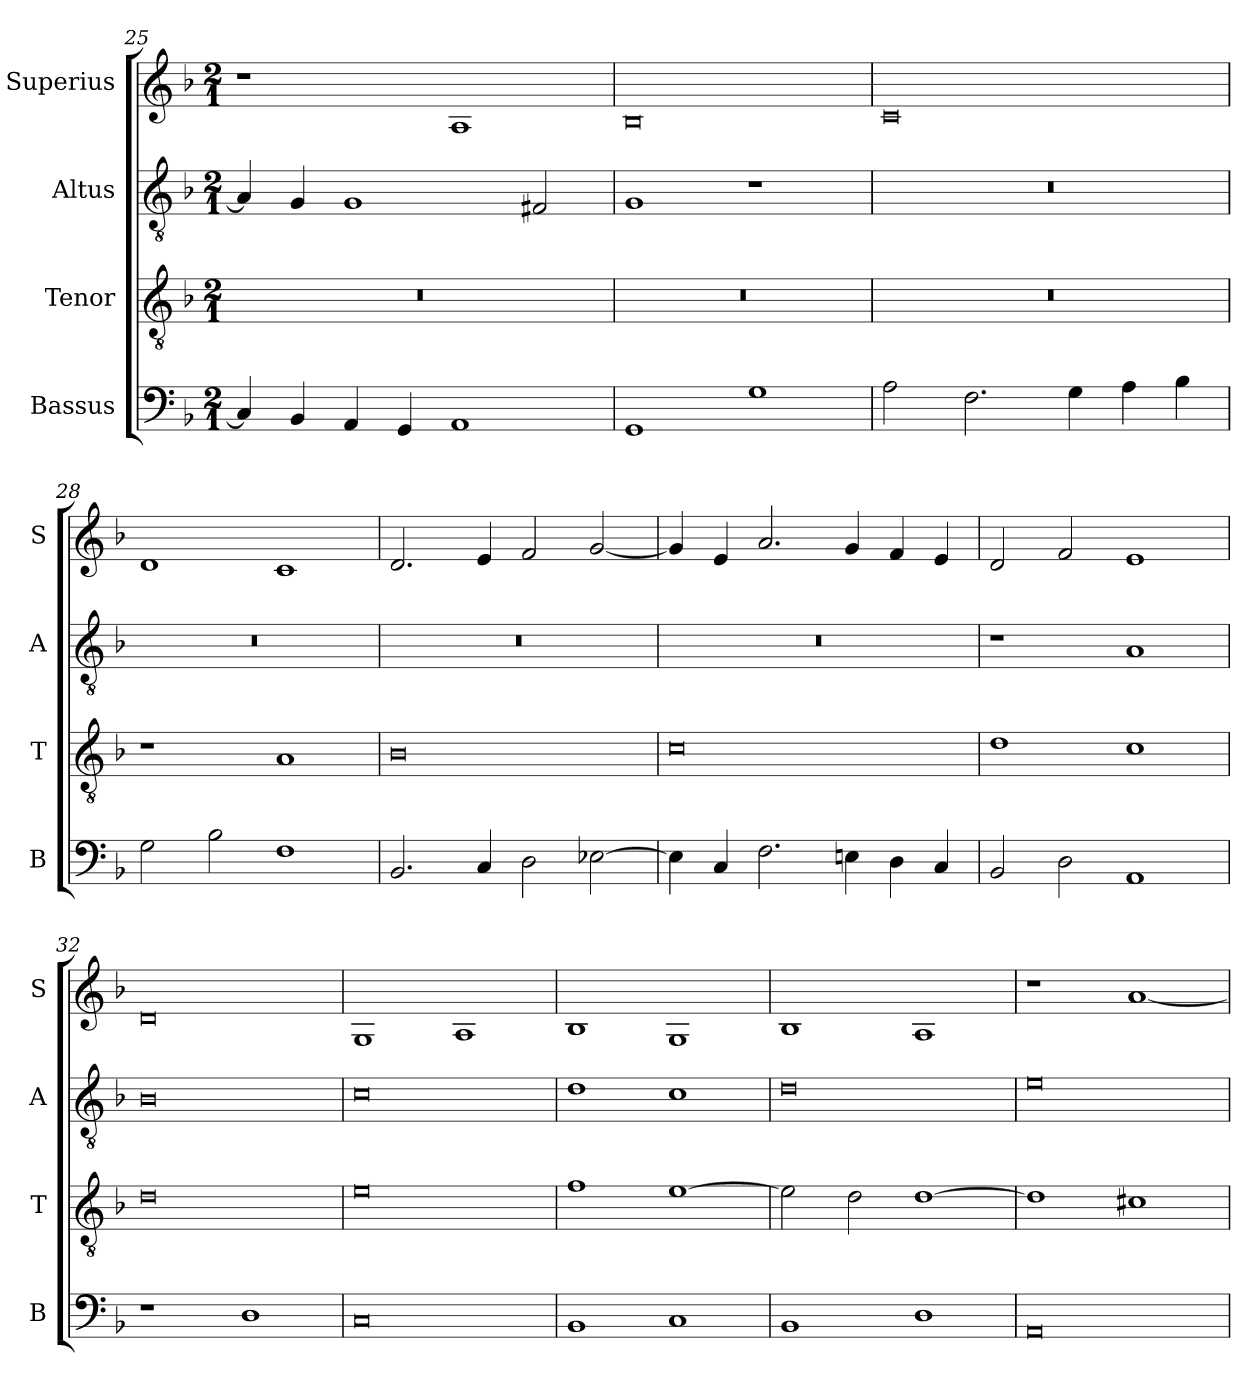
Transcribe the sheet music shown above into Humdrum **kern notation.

**kern	**kern	**kern	**kern
*part4	*part3	*part2	*part1
*staff4	*staff3	*staff2	*staff1
*I"Bassus	*I"Tenor	*I"Altus	*I"Superius
*I'B	*I'T	*I'A	*I'S
*clefF4	*clefGv2	*clefGv2	*clefG2
*k[b-]	*k[b-]	*k[b-]	*k[b-]
*M2/1	*M2/1	*M2/1	*M2/1
=25	=25	=25	=25
4C/]	0r	4A/]	1r
4BB-/	.	4G/	.
4AA/	.	1G	.
4GG/	.	.	.
1AA	.	.	1A
.	.	2F#X/	.
=26	=26	=26	=26
1GG	0r	1G	0B-
1G	.	1r	.
=27	=27	=27	=27
2A\	0r	0r	0c
2.F\	.	.	.
4G\	.	.	.
4A\	.	.	.
4B-\	.	.	.
=28	=28	=28	=28
2G\	1r	0r	1d
2B-\	.	.	.
1F	1A	.	1c
=29	=29	=29	=29
2.BB-/	0B-	0r	2.d/
4C/	.	.	4e/
2D\	.	.	2f/
[2E-X\	.	.	[2g/
=30	=30	=30	=30
4E-\]	0c	0r	4g/]
4C/	.	.	4e/
2.F\	.	.	2.a/
4En\	.	.	4g/
4D\	.	.	4f/
4C/	.	.	4e/
=31	=31	=31	=31
2BB-/	1d	1r	2d/
2D\	.	.	2f/
1AA	1c	1A	1e
=32	=32	=32	=32
1r	0d	0B-	0d
1D	.	.	.
=33	=33	=33	=33
0C	0e	0c	1G
.	.	.	1A
=34	=34	=34	=34
1BB-	1f	1d	1B-
1C	[1e	1c	1G
=35	=35	=35	=35
1BB-	2e\]	0d	1B-
.	2d\	.	.
1D	[1d	.	1A
=36	=36	=36	=36
0AA	1d]	0e	1r
.	1c#X	.	[1a
=	=	=	=
*-	*-	*-	*-
